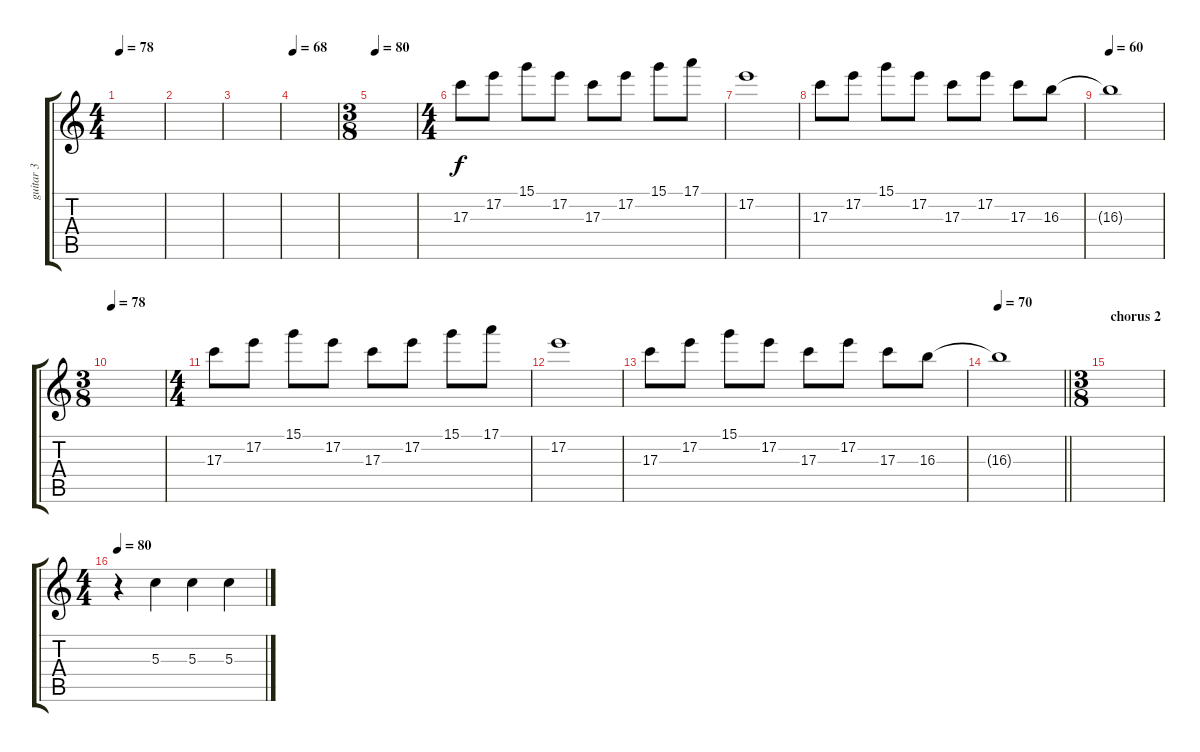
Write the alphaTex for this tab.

\track ("guitar 3" "guitar 3") {instrument acousticguitarsteel}
\staff {score tabs}
\tuning (E4 B3 G3 D3 A2 E2) {hide}
\ts (4 4)
\tempo 78
\clef g2
\ks c
|
|
|
\tempo 68
|
\ts (3 8)
\tempo (80 0.08333333333333333)
|
\ts (4 4)
17.3.8 17.2.8 15.1.8 17.2.8 17.3.8 17.2.8 15.1.8 17.1.8 |
17.2.1 |
17.3.8 17.2.8 15.1.8 17.2.8 17.3.8 17.2.8 17.3.8 16.3.8 |
\tempo 60
16.3{t}.1 |
\ts (3 8)
\tempo 78
|
\ts (4 4)
17.3.8 17.2.8 15.1.8 17.2.8 17.3.8 17.2.8 15.1.8 17.1.8 |
17.2.1 |
17.3.8 17.2.8 15.1.8 17.2.8 17.3.8 17.2.8 17.3.8 16.3.8 |
\tempo 70
\barLineRight lightlight
16.3{t}.1 |
\ts (3 8)
\section ("" "chorus 2")
|
\ts (4 4)
\tempo 80
r.4 5.3.4 5.3.4 5.3.4
